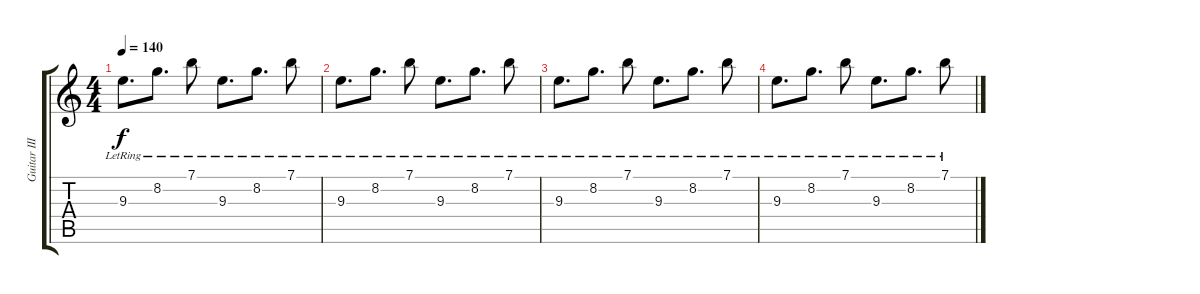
\track ("Guitar III" "Guitar III") {instrument electricguitarclean}
\staff {score tabs}
\tuning (E4 B3 G3 D3 A2 E2) {hide}
\ts (4 4)
\tempo 140
\clef g2
\ks c
9.3{lr}.8{d dy f} 8.2{lr}.8{d} 7.1{lr}.8 9.3{lr}.8{d} 8.2{lr}.8{d} 7.1{lr}.8 |
9.3{lr}.8{d} 8.2{lr}.8{d} 7.1{lr}.8 9.3{lr}.8{d} 8.2{lr}.8{d} 7.1{lr}.8 |
9.3{lr}.8{d} 8.2{lr}.8{d} 7.1{lr}.8 9.3{lr}.8{d} 8.2{lr}.8{d} 7.1{lr}.8 |
9.3{lr}.8{d} 8.2{lr}.8{d} 7.1{lr}.8 9.3{lr}.8{d} 8.2{lr}.8{d} 7.1{lr}.8
